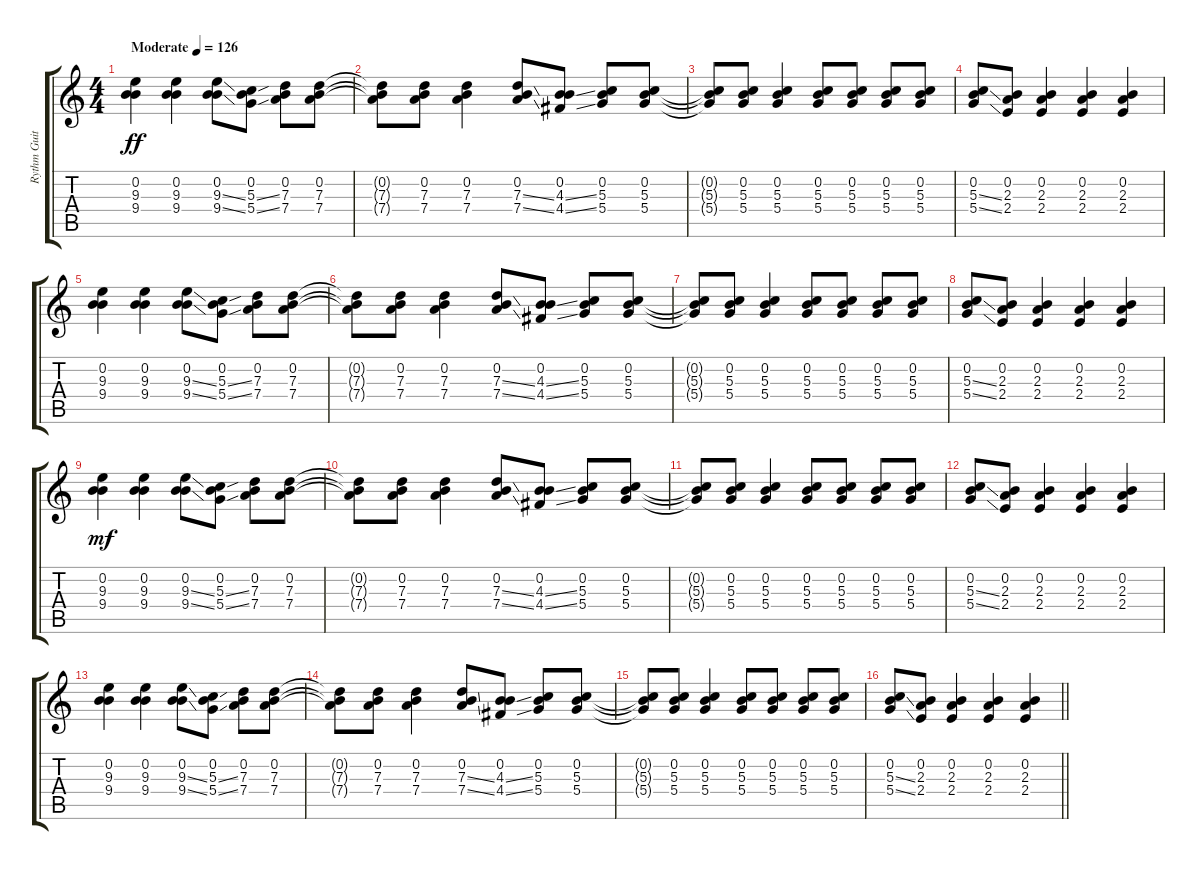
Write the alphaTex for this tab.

\track ("Rythm Guitar" "Rythm Guit") {instrument electricguitarclean}
\staff {score tabs}
\tuning (E4 B3 G3 D3 A2 E2) {hide}
\ts (4 4)
\tempo (126 "Moderate")
\clef g2
\ks c
(0.2 9.3 9.4).4{dy ff instrument electricguitarclean} (0.2 9.3 9.4).4 (0.2 9.3{ss} 9.4{ss}).8 (0.2 5.3{ss} 5.4{ss}).8 (0.2 7.3 7.4).8 (0.2 7.3 7.4).8 |
(0.2{t} 7.3{t} 7.4{t}).8 (0.2 7.3 7.4).8 (0.2 7.3 7.4).4 (0.2 7.3{ss} 7.4{ss}).8 (0.2 4.3{ss} 4.4{ss}).8 (0.2 5.3 5.4).8 (0.2 5.3 5.4).8 |
(0.2{t} 5.3{t} 5.4{t}).8 (0.2 5.3 5.4).8 (0.2 5.3 5.4).4 (0.2 5.3 5.4).8 (0.2 5.3 5.4).8 (0.2 5.3 5.4).8 (0.2 5.3 5.4).8 |
(0.2 5.3{ss} 5.4{ss}).8 (0.2 2.3 2.4).8 (0.2 2.3 2.4).4 (0.2 2.3 2.4).4 (0.2 2.3 2.4).4 |
(0.2 9.3 9.4).4 (0.2 9.3 9.4).4 (0.2 9.3{ss} 9.4{ss}).8 (0.2 5.3{ss} 5.4{ss}).8 (0.2 7.3 7.4).8 (0.2 7.3 7.4).8 |
(0.2{t} 7.3{t} 7.4{t}).8 (0.2 7.3 7.4).8 (0.2 7.3 7.4).4 (0.2 7.3{ss} 7.4{ss}).8 (0.2 4.3{ss} 4.4{ss}).8 (0.2 5.3 5.4).8 (0.2 5.3 5.4).8 |
(0.2{t} 5.3{t} 5.4{t}).8 (0.2 5.3 5.4).8 (0.2 5.3 5.4).4 (0.2 5.3 5.4).8 (0.2 5.3 5.4).8 (0.2 5.3 5.4).8 (0.2 5.3 5.4).8 |
(0.2 5.3{ss} 5.4{ss}).8 (0.2 2.3 2.4).8 (0.2 2.3 2.4).4 (0.2 2.3 2.4).4 (0.2 2.3 2.4).4 |
(0.2 9.3 9.4).4{dy mf instrument distortionguitar} (0.2 9.3 9.4).4 (0.2 9.3{ss} 9.4{ss}).8 (0.2 5.3{ss} 5.4{ss}).8 (0.2 7.3 7.4).8 (0.2 7.3 7.4).8 |
(0.2{t} 7.3{t} 7.4{t}).8 (0.2 7.3 7.4).8 (0.2 7.3 7.4).4 (0.2 7.3{ss} 7.4{ss}).8 (0.2 4.3{ss} 4.4{ss}).8 (0.2 5.3 5.4).8 (0.2 5.3 5.4).8 |
(0.2{t} 5.3{t} 5.4{t}).8 (0.2 5.3 5.4).8 (0.2 5.3 5.4).4 (0.2 5.3 5.4).8 (0.2 5.3 5.4).8 (0.2 5.3 5.4).8 (0.2 5.3 5.4).8 |
(0.2 5.3{ss} 5.4{ss}).8 (0.2 2.3 2.4).8 (0.2 2.3 2.4).4 (0.2 2.3 2.4).4 (0.2 2.3 2.4).4 |
(0.2 9.3 9.4).4 (0.2 9.3 9.4).4 (0.2 9.3{ss} 9.4{ss}).8 (0.2 5.3{ss} 5.4{ss}).8 (0.2 7.3 7.4).8 (0.2 7.3 7.4).8 |
(0.2{t} 7.3{t} 7.4{t}).8 (0.2 7.3 7.4).8 (0.2 7.3 7.4).4 (0.2 7.3{ss} 7.4{ss}).8 (0.2 4.3{ss} 4.4{ss}).8 (0.2 5.3 5.4).8 (0.2 5.3 5.4).8 |
(0.2{t} 5.3{t} 5.4{t}).8 (0.2 5.3 5.4).8 (0.2 5.3 5.4).4 (0.2 5.3 5.4).8 (0.2 5.3 5.4).8 (0.2 5.3 5.4).8 (0.2 5.3 5.4).8 |
\barLineRight lightlight
(0.2 5.3{ss} 5.4{ss}).8 (0.2 2.3 2.4).8 (0.2 2.3 2.4).4 (0.2 2.3 2.4).4 (0.2 2.3 2.4).4
